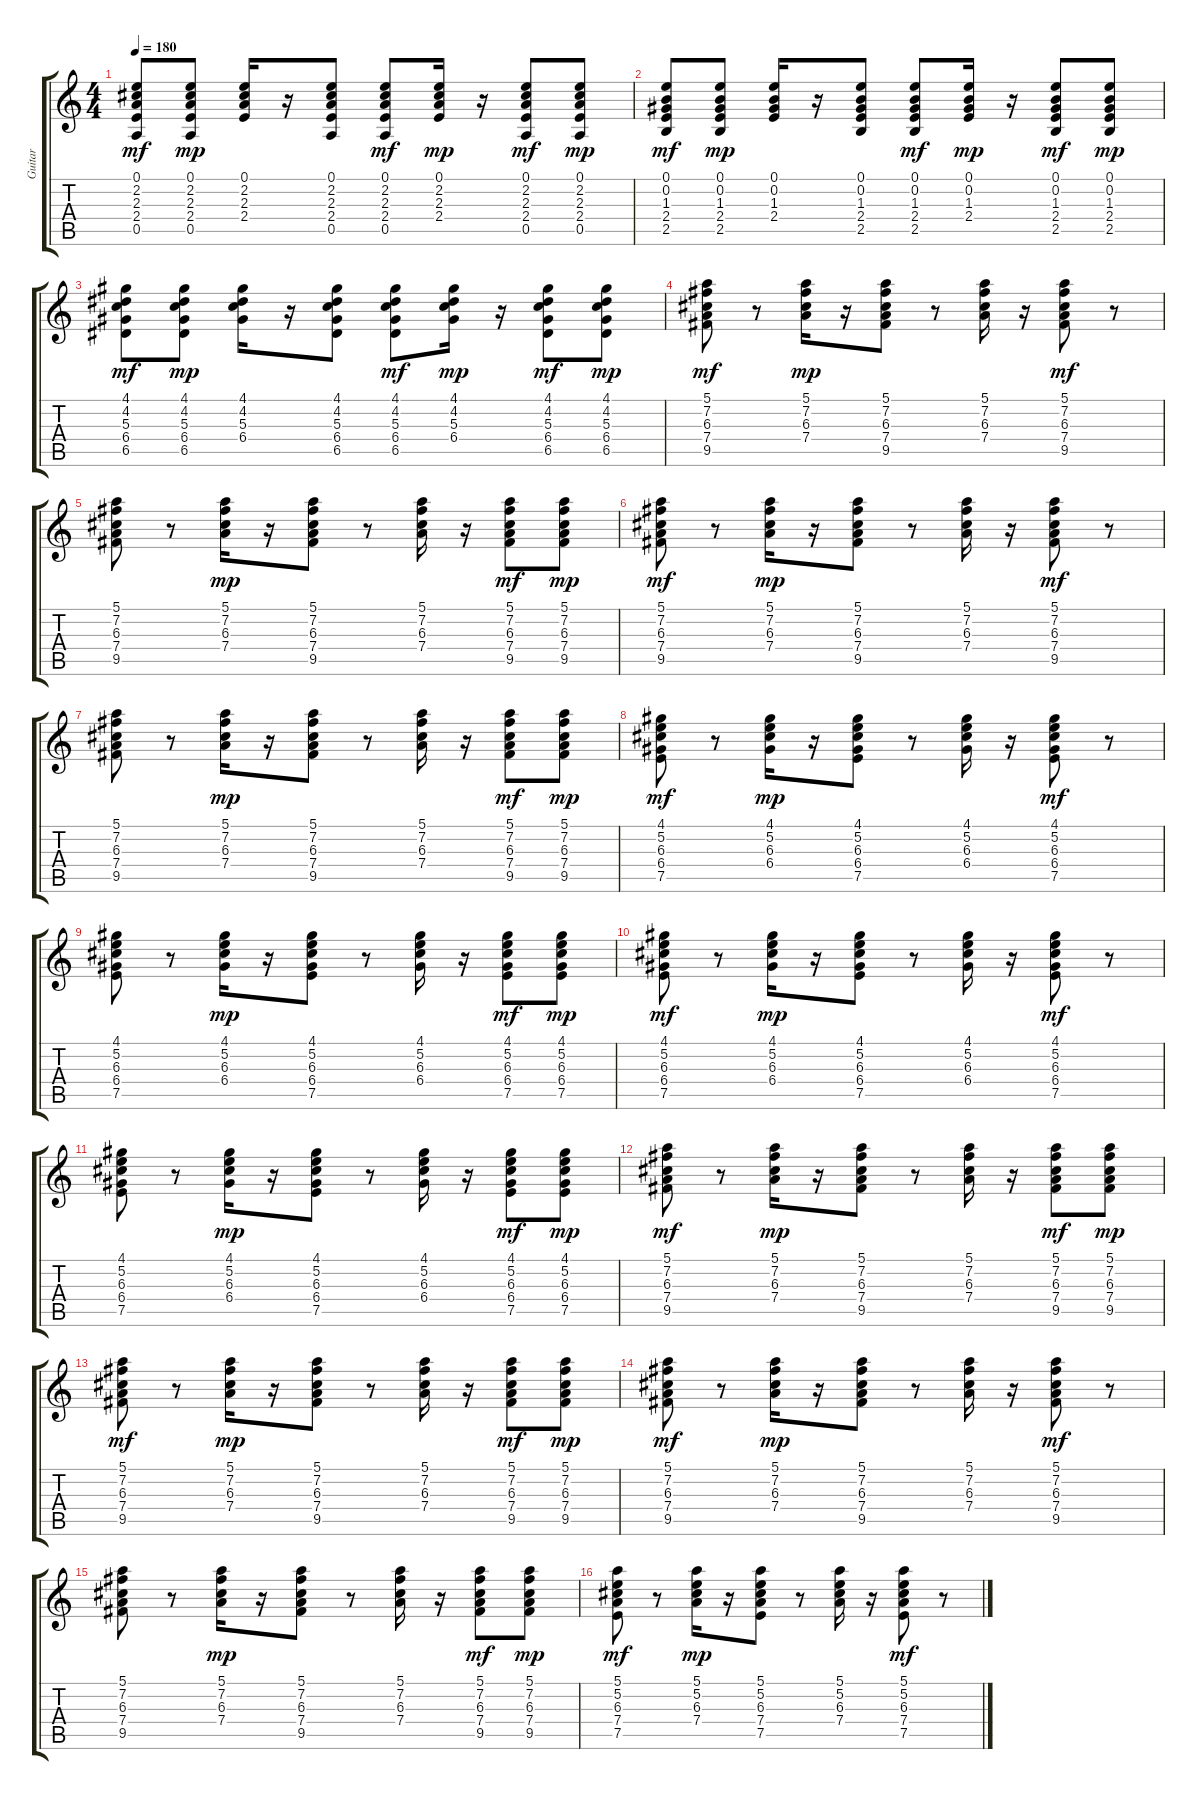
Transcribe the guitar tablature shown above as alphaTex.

\track ("Guitar" "Guitar") {instrument acousticguitarsteel}
\staff {score tabs}
\tuning (E4 B3 G3 D3 A2 E2) {hide}
\ts (4 4)
\tempo 180
\clef g2
\ks c
(0.1 2.2 2.3 2.4 0.5).8{dy mf} (0.1 2.2 2.3 2.4 0.5).8{dy mp} (0.1 2.2 2.3 2.4).16 r.16 (0.1 2.2 2.3 2.4 0.5).8 (0.1 2.2 2.3 2.4 0.5).8{dy mf} (0.1 2.2 2.3 2.4).16{dy mp} r.16 (0.1 2.2 2.3 2.4 0.5).8{dy mf} (0.1 2.2 2.3 2.4 0.5).8{dy mp} |
(0.1 0.2 1.3 2.4 2.5).8{dy mf} (0.1 0.2 1.3 2.4 2.5).8{dy mp} (0.1 0.2 1.3 2.4).16 r.16 (0.1 0.2 1.3 2.4 2.5).8 (0.1 0.2 1.3 2.4 2.5).8{dy mf} (0.1 0.2 1.3 2.4).16{dy mp} r.16 (0.1 0.2 1.3 2.4 2.5).8{dy mf} (0.1 0.2 1.3 2.4 2.5).8{dy mp} |
(4.1 4.2 5.3 6.4 6.5).8{dy mf} (4.1 4.2 5.3 6.4 6.5).8{dy mp} (4.1 4.2 5.3 6.4).16 r.16 (4.1 4.2 5.3 6.4 6.5).8 (4.1 4.2 5.3 6.4 6.5).8{dy mf} (4.1 4.2 5.3 6.4).16{dy mp} r.16 (4.1 4.2 5.3 6.4 6.5).8{dy mf} (4.1 4.2 5.3 6.4 6.5).8{dy mp} |
(5.1 7.2 6.3 7.4 9.5).8{dy mf} r.8 (5.1 7.2 6.3 7.4).16{dy mp} r.16 (5.1 7.2 6.3 7.4 9.5).8 r.8 (5.1 7.2 6.3 7.4).16 r.16 (5.1 7.2 6.3 7.4 9.5).8{dy mf} r.8 |
(5.1 7.2 6.3 7.4 9.5).8 r.8 (5.1 7.2 6.3 7.4).16{dy mp} r.16 (5.1 7.2 6.3 7.4 9.5).8 r.8 (5.1 7.2 6.3 7.4).16 r.16 (5.1 7.2 6.3 7.4 9.5).8{dy mf} (5.1 7.2 6.3 7.4 9.5).8{dy mp} |
(5.1 7.2 6.3 7.4 9.5).8{dy mf} r.8 (5.1 7.2 6.3 7.4).16{dy mp} r.16 (5.1 7.2 6.3 7.4 9.5).8 r.8 (5.1 7.2 6.3 7.4).16 r.16 (5.1 7.2 6.3 7.4 9.5).8{dy mf} r.8 |
(5.1 7.2 6.3 7.4 9.5).8 r.8 (5.1 7.2 6.3 7.4).16{dy mp} r.16 (5.1 7.2 6.3 7.4 9.5).8 r.8 (5.1 7.2 6.3 7.4).16 r.16 (5.1 7.2 6.3 7.4 9.5).8{dy mf} (5.1 7.2 6.3 7.4 9.5).8{dy mp} |
(4.1 5.2 6.3 6.4 7.5).8{dy mf} r.8 (4.1 5.2 6.3 6.4).16{dy mp} r.16 (4.1 5.2 6.3 6.4 7.5).8 r.8 (4.1 5.2 6.3 6.4).16 r.16 (4.1 5.2 6.3 6.4 7.5).8{dy mf} r.8 |
(4.1 5.2 6.3 6.4 7.5).8 r.8 (4.1 5.2 6.3 6.4).16{dy mp} r.16 (4.1 5.2 6.3 6.4 7.5).8 r.8 (4.1 5.2 6.3 6.4).16 r.16 (4.1 5.2 6.3 6.4 7.5).8{dy mf} (4.1 5.2 6.3 6.4 7.5).8{dy mp} |
(4.1 5.2 6.3 6.4 7.5).8{dy mf} r.8 (4.1 5.2 6.3 6.4).16{dy mp} r.16 (4.1 5.2 6.3 6.4 7.5).8 r.8 (4.1 5.2 6.3 6.4).16 r.16 (4.1 5.2 6.3 6.4 7.5).8{dy mf} r.8 |
(4.1 5.2 6.3 6.4 7.5).8 r.8 (4.1 5.2 6.3 6.4).16{dy mp} r.16 (4.1 5.2 6.3 6.4 7.5).8 r.8 (4.1 5.2 6.3 6.4).16 r.16 (4.1 5.2 6.3 6.4 7.5).8{dy mf} (4.1 5.2 6.3 6.4 7.5).8{dy mp} |
(5.1 7.2 6.3 7.4 9.5).8{dy mf} r.8 (5.1 7.2 6.3 7.4).16{dy mp} r.16 (5.1 7.2 6.3 7.4 9.5).8 r.8 (5.1 7.2 6.3 7.4).16 r.16 (5.1 7.2 6.3 7.4 9.5).8{dy mf} (5.1 7.2 6.3 7.4 9.5).8{dy mp} |
(5.1 7.2 6.3 7.4 9.5).8{dy mf} r.8 (5.1 7.2 6.3 7.4).16{dy mp} r.16 (5.1 7.2 6.3 7.4 9.5).8 r.8 (5.1 7.2 6.3 7.4).16 r.16 (5.1 7.2 6.3 7.4 9.5).8{dy mf} (5.1 7.2 6.3 7.4 9.5).8{dy mp} |
(5.1 7.2 6.3 7.4 9.5).8{dy mf} r.8 (5.1 7.2 6.3 7.4).16{dy mp} r.16 (5.1 7.2 6.3 7.4 9.5).8 r.8 (5.1 7.2 6.3 7.4).16 r.16 (5.1 7.2 6.3 7.4 9.5).8{dy mf} r.8 |
(5.1 7.2 6.3 7.4 9.5).8 r.8 (5.1 7.2 6.3 7.4).16{dy mp} r.16 (5.1 7.2 6.3 7.4 9.5).8 r.8 (5.1 7.2 6.3 7.4).16 r.16 (5.1 7.2 6.3 7.4 9.5).8{dy mf} (5.1 7.2 6.3 7.4 9.5).8{dy mp} |
(5.1 5.2 6.3 7.4 7.5).8{dy mf} r.8 (5.1 5.2 6.3 7.4).16{dy mp} r.16 (5.1 5.2 6.3 7.4 7.5).8 r.8 (5.1 5.2 6.3 7.4).16 r.16 (5.1 5.2 6.3 7.4 7.5).8{dy mf} r.8
